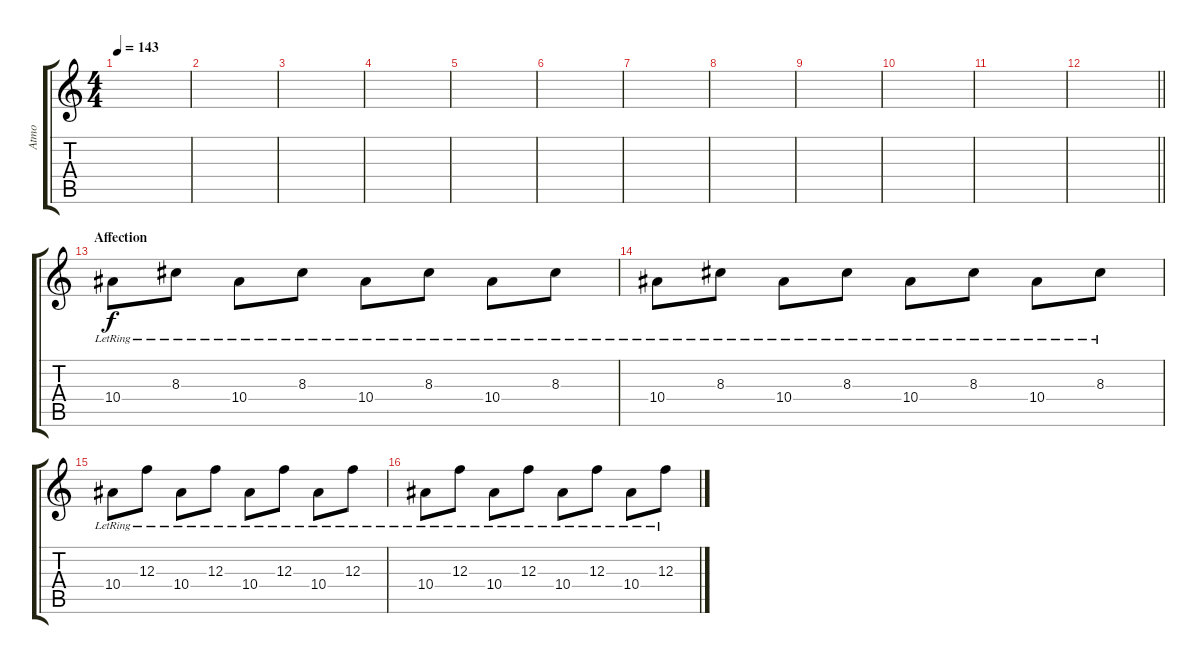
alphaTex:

\track ("Atmo" "Atmo") {instrument electricguitarjazz}
\staff {score tabs}
\tuning (D4 A3 F3 C3 G2 C2) {hide}
\ts (4 4)
\tempo 143
\clef g2
\ks c
|
|
|
|
|
|
|
|
|
|
|
\barLineRight lightlight
|
\section ("" "Affection")
10.4{lr}.8 8.3{lr}.8 10.4{lr}.8 8.3{lr}.8 10.4{lr}.8 8.3{lr}.8 10.4{lr}.8 8.3{lr}.8 |
10.4{lr}.8 8.3{lr}.8 10.4{lr}.8 8.3{lr}.8 10.4{lr}.8 8.3{lr}.8 10.4{lr}.8 8.3{lr}.8 |
10.4{lr}.8 12.3{lr}.8 10.4{lr}.8 12.3{lr}.8 10.4{lr}.8 12.3{lr}.8 10.4{lr}.8 12.3{lr}.8 |
10.4{lr}.8 12.3{lr}.8 10.4{lr}.8 12.3{lr}.8 10.4{lr}.8 12.3{lr}.8 10.4{lr}.8 12.3{lr}.8
